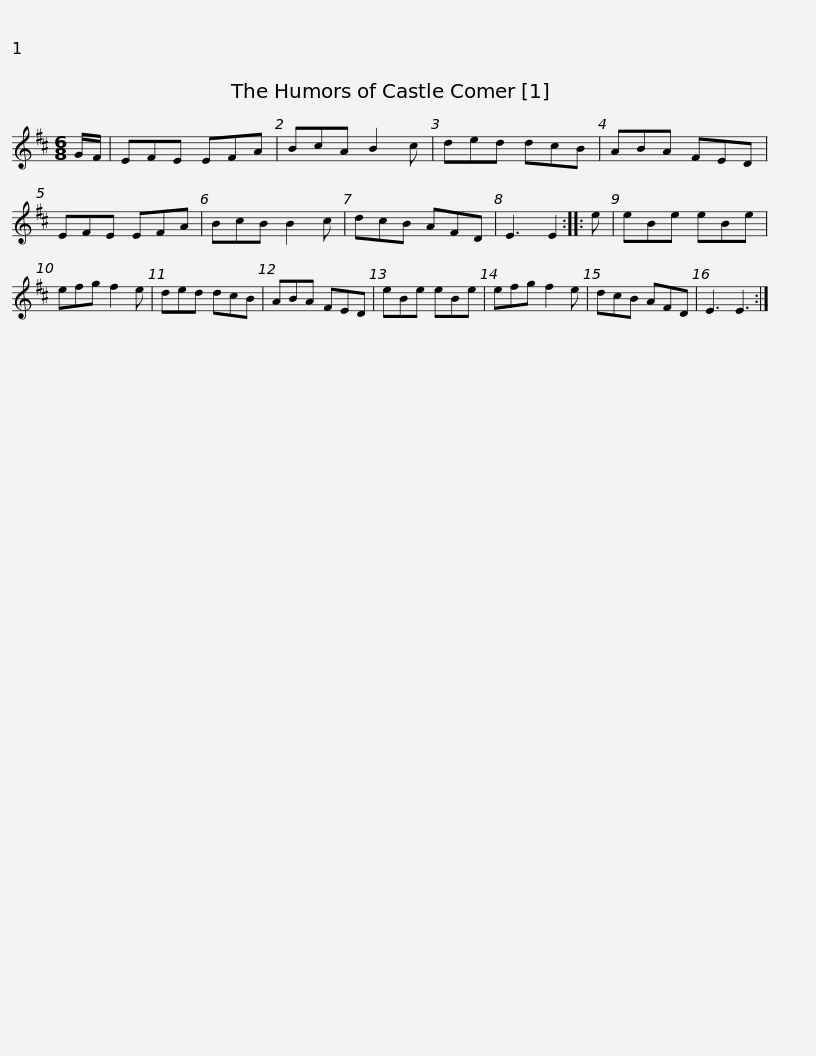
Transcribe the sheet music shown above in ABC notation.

X:1
L:1/8
M:6/8
I:linebreak $
K:D
V:1 treble
V:1
 G/F/ | EFE EFA | BcA B2 c | ded dcB | ABA FED | %5
 EFE EFA | BcB B2 c | dcB AFD |$ E3 E2 :: e | %10
 eBe eBe | efg f2 e | ded dcB | ABA FED | eBe eBe | %15
 efg f2 e | dcB AFD |$ E3 E3 :| %18
